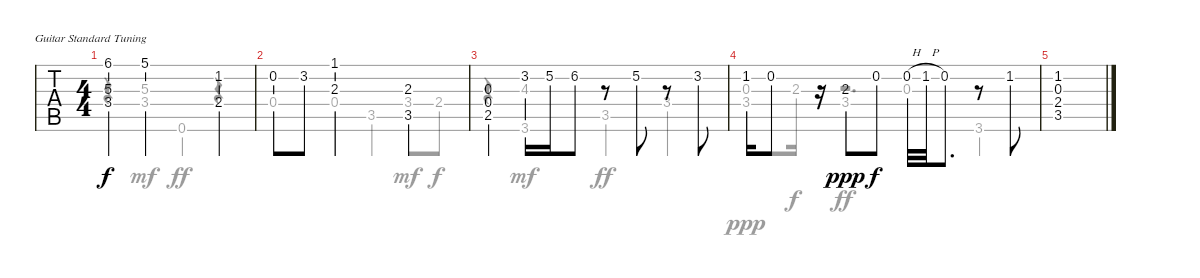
\bracketExtendMode groupsimilarinstruments
\singleTrackTrackNamePolicy hidden
\multiTrackTrackNamePolicy hidden
\firstSystemTrackNameOrientation horizontal
\otherSystemsTrackNameOrientation horizontal
\track "" {instrument acousticguitarnylon}
\staff {tabs}
\tuning (E4 B3 G3 D3 A2 E2)
\voice
\ts (4 4)
\tempo (75 hide)
\clef g2
\ks c
(6.1 5.3 3.4).4{dy f} 5.1.2 (1.2 2.4).4 |
0.2.8 3.2.8 (1.1 2.3).2 (2.3 3.5).4 |
(0.3 0.4 2.5).4 3.2.16 5.2.16 6.2.8 r.8 5.2.8 r.8 3.2.8 |
1.2.16 0.2.8 r.16 2.3.8{dy ppp} 0.2.8{dy f} 0.2{h}.32 1.2{h}.32 0.2.8{d} r.8 1.2.8 |
(1.2 0.3 2.4 3.5).1
\voice
\clef g2
\ottava regular
\simile none
\ks c
r.4{dy ff} (5.3 3.4).4{dy mf} 0.6.4{dy ff} r.4 |
0.4.4 0.4.4 3.5.4 3.4.8{dy mf} 2.4.8{dy f} |
r.4 (4.3 3.6).4{dy mf} 3.5.4{dy ff} 3.4.4 |
0.3.8 2.3.16{dy f} r.16 3.4.4{dy ff} 0.3.4 3.6.4 |
\voice
\clef g2
\ottava regular
\simile none
\ks c
|
|
|
3.4.4{dy ppp} r.2{d} |
